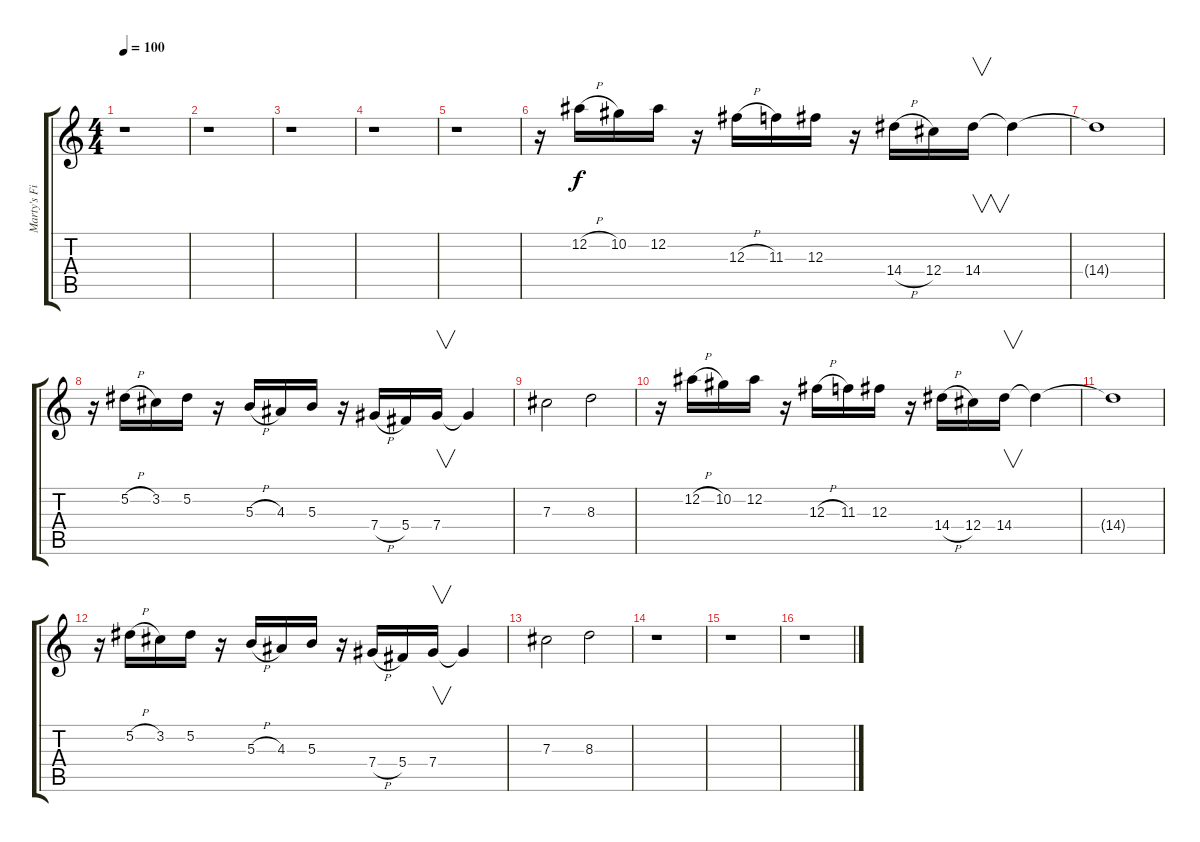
\track ("Marty's Fills" "Marty's Fi") {instrument distortionguitar}
\staff {score tabs}
\tuning (Eb4 Bb3 Gb3 Db3 Ab2 Eb2) {hide}
\ts (4 4)
\tempo 100
\clef g2
\ks c
r.1{dy f} |
r.1 |
r.1 |
r.1 |
r.1 |
r.16 12.2{h}.16 10.2.16 12.2.16 r.16 12.3{h}.16 11.3.16 12.3.16 r.16 14.4{h}.16 12.4.16 14.4.16{v} 14.4{t}.4 |
14.4{t}.1 |
r.16 5.2{h}.16 3.2.16 5.2.16 r.16 5.3{h}.16 4.3.16 5.3.16 r.16 7.4{h}.16 5.4.16 7.4.16{v} 7.4{t}.4 |
7.3.2 8.3.2 |
r.16 12.2{h}.16 10.2.16 12.2.16 r.16 12.3{h}.16 11.3.16 12.3.16 r.16 14.4{h}.16 12.4.16 14.4.16{v} 14.4{t}.4 |
14.4{t}.1 |
r.16 5.2{h}.16 3.2.16 5.2.16 r.16 5.3{h}.16 4.3.16 5.3.16 r.16 7.4{h}.16 5.4.16 7.4.16{v} 7.4{t}.4 |
7.3.2 8.3.2 |
r.1 |
r.1 |
r.1
